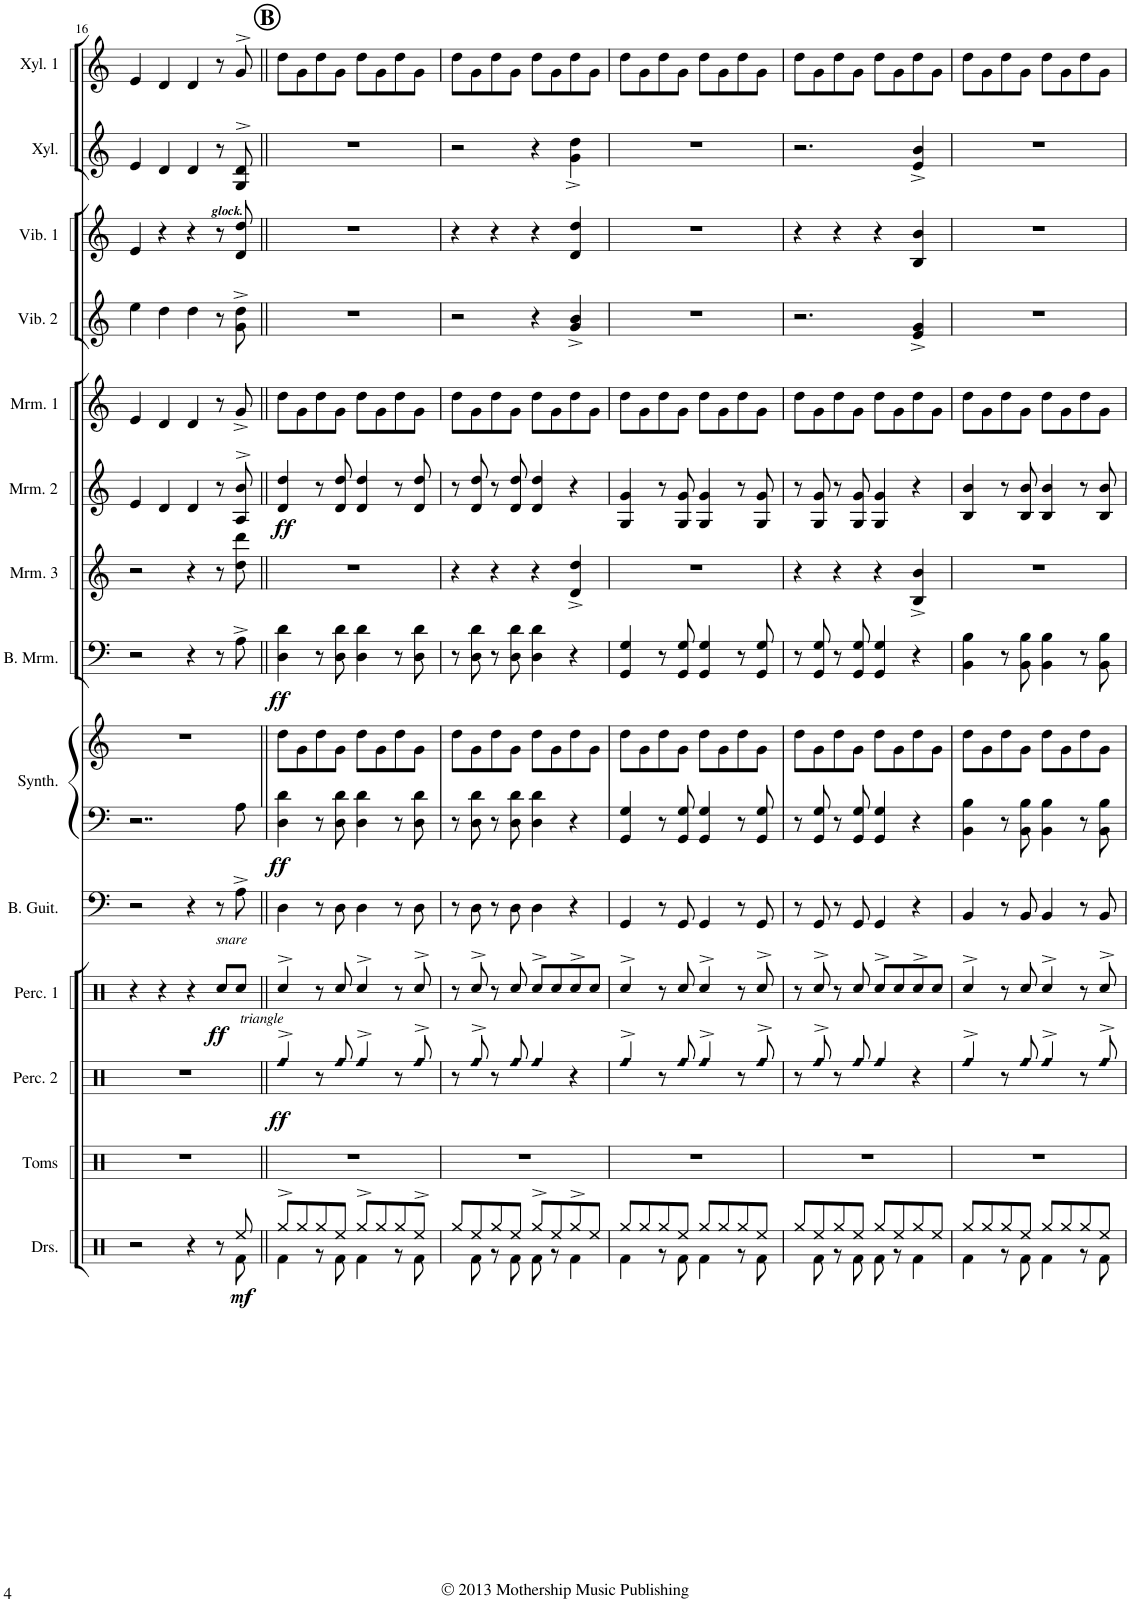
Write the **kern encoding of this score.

**kern	**dynam	**kern	**kern	**dynam	**kern	**dynam	**kern	**kern	**kern	**dynam	**kern	**dynam	**kern	**kern	**dynam	**kern	**kern	**kern	**kern	**kern
*part14	*part14	*part13	*part12	*part12	*part11	*part11	*part10	*part9	*part9	*part9	*part8	*part8	*part7	*part6	*part6	*part5	*part4	*part3	*part2	*part1
*staff15	*staff15	*staff14	*staff13	*staff13	*staff12	*staff12	*staff11	*staff10	*staff9	*staff9/10	*staff8	*staff8	*staff7	*staff6	*staff6	*staff5	*staff4	*staff3	*staff2	*staff1
*I"Drumset	*	*I"Tom Toms	*I"Percussion 2	*	*I"Percussion 1	*	*I"Bass Guitar	*I"Square Synthesizer	*	*	*I"Bass Marimba	*	*I"Marimba 3	*I"Marimba 2	*	*I"Marimba 1	*I"Vibraphone 2	*I"Vibraphone 1	*I"Xylophone 2	*I"Xylophone 1
*I'Drs.	*	*I'Toms	*I'Perc. 2	*	*I'Perc. 1	*	*I'B. Guit.	*I'Synth.	*	*	*I'B. Mrm.	*	*I'Mrm. 3	*I'Mrm. 2	*	*I'Mrm. 1	*I'Vib. 2	*I'Vib. 1	*I'Xyl.	*I'Xyl. 1
!!LO:PB:g=z
*clefX	*	*clefX	*clefX	*	*clefX	*	*clefF4	*clefF4	*clefG2	*	*clefF4	*	*clefG2	*clefG2	*	*clefG2	*clefG2	*clefG2	*clefG2	*clefG2
*	*	*	*	*	*	*	*Trd7c12	*	*	*	*	*	*	*	*	*	*	*Trd-14c-24	*Trd-7c-12	*Trd-7c-12
*k[]	*	*k[]	*k[]	*	*k[]	*	*k[]	*k[]	*k[]	*	*k[]	*	*k[]	*k[]	*	*k[]	*k[]	*k[]	*k[]	*k[]
*M4/4	*	*M4/4	*M4/4	*	*M4/4	*	*M4/4	*M4/4	*M4/4	*	*M4/4	*	*M4/4	*M4/4	*	*M4/4	*M4/4	*M4/4	*M4/4	*M4/4
=16	=16	=16	=16	=16	=16	=16	=16	=16	=16	=16	=16	=16	=16	=16	=16	=16	=16	=16	=16	=16
*^	*	*	*	*	*	*	*	*	*	*	*	*	*	*	*	*	*	*	*	*
2r	2..ryy	.	1r	1r	.	4r	.	2r	2..r	1r	.	2r	.	2r	4e/	.	4e/	4ee\	4e/	4e/	4e/
.	.	.	.	.	.	4r	.	.	.	.	.	.	.	.	4d/	.	4d/	4dd\	4r	4d/	4d/
4r	.	.	.	.	.	4r	.	4r	.	.	.	4r	.	4r	4d/	.	4d/	4dd\	4r	4d/	4d/
!	!	!	!	!	!	!LO:TX:a:i:t=snare	!	!	!	!	!	!	!	!	!	!	!	!	!	!	!
!	!	!	!	!	!	!	!LO:DY:b	!	!	!	!	!	!	!	!	!	!	!	!	!	!
8r	.	.	.	.	.	8Rcc/L	ff	8r	.	.	.	8r	.	8r	8r	.	8r	8r	8r	8r	8r
!	!	!	!	!	!	!	!	!	!	!	!	!	!	!	!	!	!	!	!LO:TX:a:Bi:t=glock.	!	!
!	!	!LO:DY:b	!	!	!	!	!	!	!	!	!	!	!	!	!	!	!	!	!	!	!
8Ree/	8Rf\	mf	.	.	.	8Rcc/J	.	8A^\	8A\	.	.	8A^\	.	8dd\ 8ddd\	8A/^> 8b/^>	.	8g^/	8g\^> 8dd\^>	8d/ 8dd/	8G/^> 8d/^>	8g^>/
!!LO:REH:place=s1:a:B:cj:enc=circle:fs=14:t=B
=17||	=17||	=17||	=17||	=17||	=17||	=17||	=17||	=17||	=17||	=17||	=17||	=17||	=17||	=17||	=17||	=17||	=17||	=17||	=17||	=17||	=17||
!	!	!	!	!LO:TX:a:i:t=triangle	!	!	!	!	!	!	!	!	!	!	!	!	!	!	!	!	!
!	!	!	!	!LO:N:head=diamond	!LO:DY:b	!	!	!	!	!	!LO:DY:b=2	!	!LO:DY:b	!	!	!LO:DY:b	!	!	!	!	!
8Rgg^/L	4Rf\	.	1r	4Rff^>/	ff	4Rcc^>/	.	4D\	4D\ 4d\	8dd\L	ff	4D\ 4d\	ff	1r	4d/ 4dd/	ff	8dd\L	1r	1r	1r	8dd\L
8Rgg/	.	.	.	.	.	.	.	.	.	8g\	.	.	.	.	.	.	8g\	.	.	.	8g\
8Rgg/	8r	.	.	8r	.	8r	.	8r	8r	8dd\	.	8r	.	.	8r	.	8dd\	.	.	.	8dd\
!	!	!	!	!LO:N:head=diamond	!	!	!	!	!	!	!	!	!	!	!	!	!	!	!	!	!
8Ree/J	8Rf\	.	.	8Rff/	.	8Rcc/	.	8D\	8D\ 8d\	8g\J	.	8D\ 8d\	.	.	8d/ 8dd/	.	8g\J	.	.	.	8g\J
!	!	!	!	!LO:N:head=diamond	!	!	!	!	!	!	!	!	!	!	!	!	!	!	!	!	!
8Rgg^/L	4Rf\	.	.	4Rff^>/	.	4Rcc^>/	.	4D\	4D\ 4d\	8dd\L	.	4D\ 4d\	.	.	4d/ 4dd/	.	8dd\L	.	.	.	8dd\L
8Rgg/	.	.	.	.	.	.	.	.	.	8g\	.	.	.	.	.	.	8g\	.	.	.	8g\
8Rgg/	8r	.	.	8r	.	8r	.	8r	8r	8dd\	.	8r	.	.	8r	.	8dd\	.	.	.	8dd\
!	!	!	!	!LO:N:head=diamond	!	!	!	!	!	!	!	!	!	!	!	!	!	!	!	!	!
8Ree^/J	8Rf\	.	.	8Rff^>/	.	8Rcc^>/	.	8D\	8D\ 8d\	8g\J	.	8D\ 8d\	.	.	8d/ 8dd/	.	8g\J	.	.	.	8g\J
=18	=18	=18	=18	=18	=18	=18	=18	=18	=18	=18	=18	=18	=18	=18	=18	=18	=18	=18	=18	=18	=18
8Rgg/L	8ryy	.	1r	8r	.	8r	.	8r	8r	8dd\L	.	8r	.	4r	8r	.	8dd\L	2r	4r	2r	8dd\L
!	!	!	!	!LO:N:head=diamond	!	!	!	!	!	!	!	!	!	!	!	!	!	!	!	!	!
8Ree/	8Rf\	.	.	8Rff^>/	.	8Rcc^>/	.	8D\	8D\ 8d\	8g\	.	8D\ 8d\	.	.	8d/ 8dd/	.	8g\	.	.	.	8g\
8Rgg/	8r	.	.	8r	.	8r	.	8r	8r	8dd\	.	8r	.	4r	8r	.	8dd\	.	4r	.	8dd\
!	!	!	!	!LO:N:head=diamond	!	!	!	!	!	!	!	!	!	!	!	!	!	!	!	!	!
8Ree/J	8Rf\	.	.	8Rff/	.	8Rcc/	.	8D\	8D\ 8d\	8g\J	.	8D\ 8d\	.	.	8d/ 8dd/	.	8g\J	.	.	.	8g\J
!	!	!	!	!LO:N:head=diamond	!	!	!	!	!	!	!	!	!	!	!	!	!	!	!	!	!
8Rgg^/L	8Rf\	.	.	4Rff/	.	8Rcc^>/L	.	4D\	4D\ 4d\	8dd\L	.	4D\ 4d\	.	4r	4d/ 4dd/	.	8dd\L	4r	4r	4r	8dd\L
8Ree/	8r	.	.	.	.	8Rcc/	.	.	.	8g\	.	.	.	.	.	.	8g\	.	.	.	8g\
8Rgg^/	4Rf\	.	.	4r	.	8Rcc^>/	.	4r	4r	8dd\	.	4r	.	4d/^ 4dd/^	4r	.	8dd\	4g/^< 4b/^<	4d/ 4dd/	4g\^< 4dd\^<	8dd\
8Ree/J	.	.	.	.	.	8Rcc/J	.	.	.	8g\J	.	.	.	.	.	.	8g\J	.	.	.	8g\J
=19	=19	=19	=19	=19	=19	=19	=19	=19	=19	=19	=19	=19	=19	=19	=19	=19	=19	=19	=19	=19	=19
!	!	!	!	!LO:N:head=diamond	!	!	!	!	!	!	!	!	!	!	!	!	!	!	!	!	!
8Rgg/L	4Rf\	.	1r	4Rff^>/	.	4Rcc^>/	.	4GG/	4GG/ 4G/	8dd\L	.	4GG/ 4G/	.	1r	4G/ 4g/	.	8dd\L	1r	1r	1r	8dd\L
8Rgg/	.	.	.	.	.	.	.	.	.	8g\	.	.	.	.	.	.	8g\	.	.	.	8g\
8Rgg/	8r	.	.	8r	.	8r	.	8r	8r	8dd\	.	8r	.	.	8r	.	8dd\	.	.	.	8dd\
!	!	!	!	!LO:N:head=diamond	!	!	!	!	!	!	!	!	!	!	!	!	!	!	!	!	!
8Ree/J	8Rf\	.	.	8Rff/	.	8Rcc/	.	8GG/	8GG/ 8G/	8g\J	.	8GG/ 8G/	.	.	8G/ 8g/	.	8g\J	.	.	.	8g\J
!	!	!	!	!LO:N:head=diamond	!	!	!	!	!	!	!	!	!	!	!	!	!	!	!	!	!
8Rgg/L	4Rf\	.	.	4Rff^>/	.	4Rcc^>/	.	4GG/	4GG/ 4G/	8dd\L	.	4GG/ 4G/	.	.	4G/ 4g/	.	8dd\L	.	.	.	8dd\L
8Rgg/	.	.	.	.	.	.	.	.	.	8g\	.	.	.	.	.	.	8g\	.	.	.	8g\
8Rgg/	8r	.	.	8r	.	8r	.	8r	8r	8dd\	.	8r	.	.	8r	.	8dd\	.	.	.	8dd\
!	!	!	!	!LO:N:head=diamond	!	!	!	!	!	!	!	!	!	!	!	!	!	!	!	!	!
8Ree/J	8Rf\	.	.	8Rff^>/	.	8Rcc^>/	.	8GG/	8GG/ 8G/	8g\J	.	8GG/ 8G/	.	.	8G/ 8g/	.	8g\J	.	.	.	8g\J
=20	=20	=20	=20	=20	=20	=20	=20	=20	=20	=20	=20	=20	=20	=20	=20	=20	=20	=20	=20	=20	=20
8Rgg/L	8ryy	.	1r	8r	.	8r	.	8r	8r	8dd\L	.	8r	.	4r	8r	.	8dd\L	2.r	4r	2.r	8dd\L
!	!	!	!	!LO:N:head=diamond	!	!	!	!	!	!	!	!	!	!	!	!	!	!	!	!	!
8Ree/	8Rf\	.	.	8Rff^>/	.	8Rcc^>/	.	8GG/	8GG/ 8G/	8g\	.	8GG/ 8G/	.	.	8G/ 8g/	.	8g\	.	.	.	8g\
8Rgg/	8r	.	.	8r	.	8r	.	8r	8r	8dd\	.	8r	.	4r	8r	.	8dd\	.	4r	.	8dd\
!	!	!	!	!LO:N:head=diamond	!	!	!	!	!	!	!	!	!	!	!	!	!	!	!	!	!
8Ree/J	8Rf\	.	.	8Rff/	.	8Rcc/	.	8GG/	8GG/ 8G/	8g\J	.	8GG/ 8G/	.	.	8G/ 8g/	.	8g\J	.	.	.	8g\J
!	!	!	!	!LO:N:head=diamond	!	!	!	!	!	!	!	!	!	!	!	!	!	!	!	!	!
8Rgg/L	8Rf\	.	.	4Rff/	.	8Rcc^>/L	.	4GG/	4GG/ 4G/	8dd\L	.	4GG/ 4G/	.	4r	4G/ 4g/	.	8dd\L	.	4r	.	8dd\L
8Ree/	8r	.	.	.	.	8Rcc/	.	.	.	8g\	.	.	.	.	.	.	8g\	.	.	.	8g\
8Rgg/	4Rf\	.	.	4r	.	8Rcc^>/	.	4r	4r	8dd\	.	4r	.	4B/^ 4b/^	4r	.	8dd\	4e/^ 4g/^	4B/ 4b/	4e/^ 4b/^	8dd\
8Ree/J	.	.	.	.	.	8Rcc/J	.	.	.	8g\J	.	.	.	.	.	.	8g\J	.	.	.	8g\J
=21	=21	=21	=21	=21	=21	=21	=21	=21	=21	=21	=21	=21	=21	=21	=21	=21	=21	=21	=21	=21	=21
!	!	!	!	!LO:N:head=diamond	!	!	!	!	!	!	!	!	!	!	!	!	!	!	!	!	!
8Rgg/L	4Rf\	.	1r	4Rff^>/	.	4Rcc^>/	.	4BB/	4BB\ 4B\	8dd\L	.	4BB\ 4B\	.	1r	4B/ 4b/	.	8dd\L	1r	1r	1r	8dd\L
8Rgg/	.	.	.	.	.	.	.	.	.	8g\	.	.	.	.	.	.	8g\	.	.	.	8g\
8Rgg/	8r	.	.	8r	.	8r	.	8r	8r	8dd\	.	8r	.	.	8r	.	8dd\	.	.	.	8dd\
!	!	!	!	!LO:N:head=diamond	!	!	!	!	!	!	!	!	!	!	!	!	!	!	!	!	!
8Ree/J	8Rf\	.	.	8Rff/	.	8Rcc/	.	8BB/	8BB\ 8B\	8g\J	.	8BB\ 8B\	.	.	8B/ 8b/	.	8g\J	.	.	.	8g\J
!	!	!	!	!LO:N:head=diamond	!	!	!	!	!	!	!	!	!	!	!	!	!	!	!	!	!
8Rgg/L	4Rf\	.	.	4Rff^>/	.	4Rcc^>/	.	4BB/	4BB\ 4B\	8dd\L	.	4BB\ 4B\	.	.	4B/ 4b/	.	8dd\L	.	.	.	8dd\L
8Rgg/	.	.	.	.	.	.	.	.	.	8g\	.	.	.	.	.	.	8g\	.	.	.	8g\
8Rgg/	8r	.	.	8r	.	8r	.	8r	8r	8dd\	.	8r	.	.	8r	.	8dd\	.	.	.	8dd\
!	!	!	!	!LO:N:head=diamond	!	!	!	!	!	!	!	!	!	!	!	!	!	!	!	!	!
8Ree/J	8Rf\	.	.	8Rff^>/	.	8Rcc^>/	.	8BB/	8BB\ 8B\	8g\J	.	8BB\ 8B\	.	.	8B/ 8b/	.	8g\J	.	.	.	8g\J
*v	*v	*	*	*	*	*	*	*	*	*	*	*	*	*	*	*	*	*	*	*	*
=	=	=	=	=	=	=	=	=	=	=	=	=	=	=	=	=	=	=	=	=
*-	*-	*-	*-	*-	*-	*-	*-	*-	*-	*-	*-	*-	*-	*-	*-	*-	*-	*-	*-	*-
